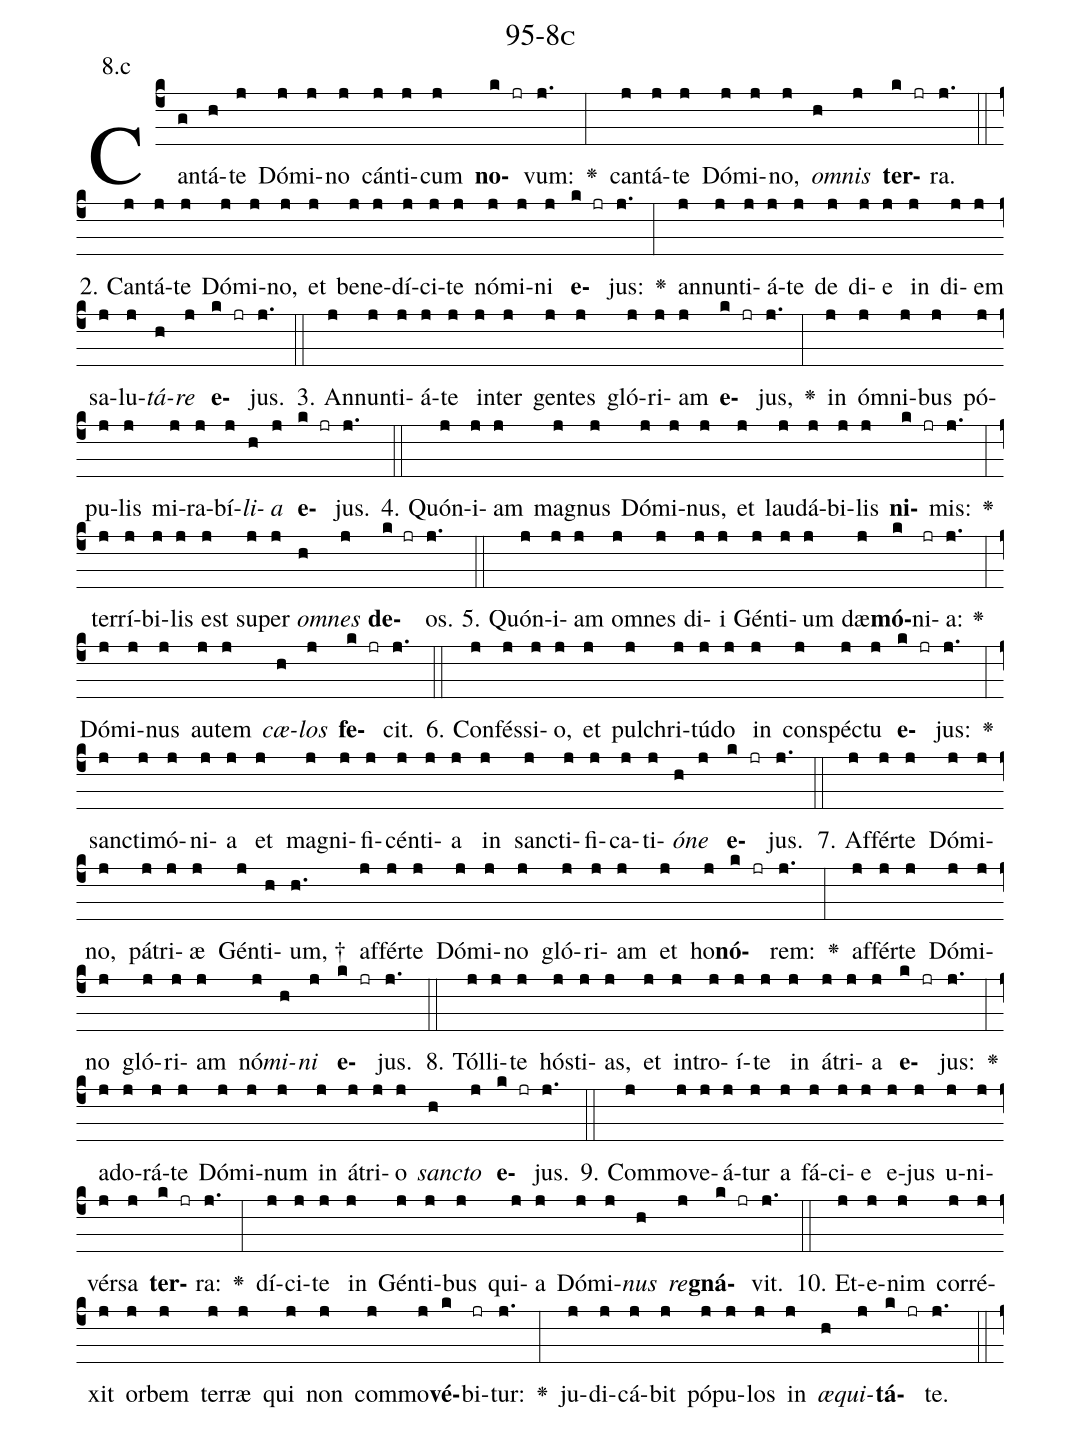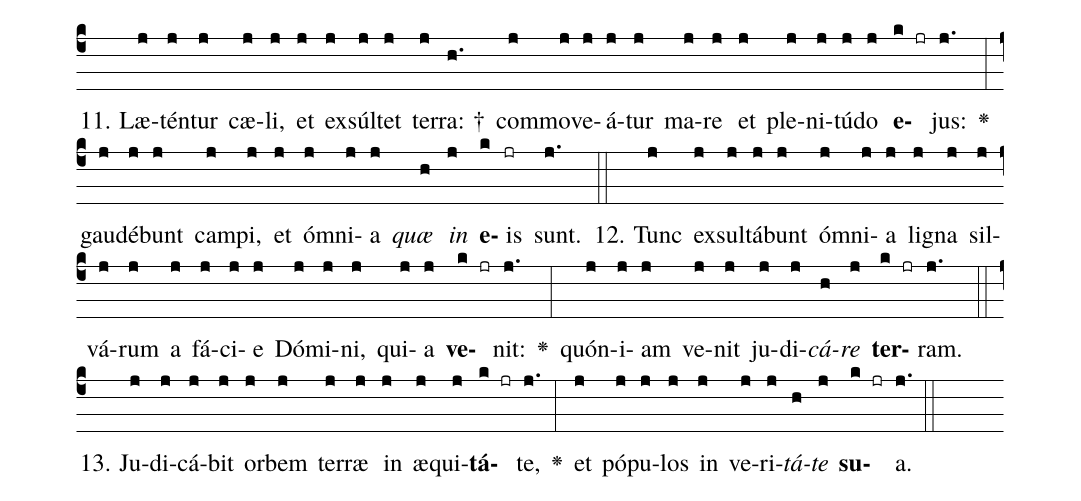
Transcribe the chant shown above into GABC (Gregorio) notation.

name: 95-8c;
annotation: 8.c;
%%
(c4)Can(g)tá(h)te(j) Dó(j)mi(j)no(j) cán(j)ti(j)cum(j) <b>no</b>(k jr)vum:(j.) <v>\greheightstar</v>(:) can(j)tá(j)te(j) Dó(j)mi(j)no,(j) <i>om</i>(h)<i>nis</i>(j) <b>ter</b>(k jr)ra.(j.) (::)
2. Can(j)tá(j)te(j) Dó(j)mi(j)no,(j) et(j) be(j)ne(j)dí(j)ci(j)te(j) nó(j)mi(j)ni(j) <b>e</b>(k jr)jus:(j.) <v>\greheightstar</v>(:) an(j)nun(j)ti(j)á(j)te(j) de(j) di(j)e(j) in(j) di(j)em(j) sa(j)lu(j)<i>tá</i>(h)<i>re</i>(j) <b>e</b>(k jr)jus.(j.) (::)
3. An(j)nun(j)ti(j)á(j)te(j) in(j)ter(j) gen(j)tes(j) gló(j)ri(j)am(j) <b>e</b>(k jr)jus,(j.) <v>\greheightstar</v>(:) in(j) óm(j)ni(j)bus(j) pó(j)pu(j)lis(j) mi(j)ra(j)bí(j)<i>li</i>(h)<i>a</i>(j) <b>e</b>(k jr)jus.(j.) (::)
4. Quón(j)i(j)am(j) ma(j)gnus(j) Dó(j)mi(j)nus,(j) et(j) lau(j)dá(j)bi(j)lis(j) <b>ni</b>(k jr)mis:(j.) <v>\greheightstar</v>(:) ter(j)rí(j)bi(j)lis(j) est(j) su(j)per(j) <i>om</i>(h)<i>nes</i>(j) <b>de</b>(k jr)os.(j.) (::)
5. Quón(j)i(j)am(j) om(j)nes(j) di(j)i(j) Gén(j)ti(j)um(j) dæ(j)<b>mó</b>(k)ni(jr)a:(j.) <v>\greheightstar</v>(:) Dó(j)mi(j)nus(j) au(j)tem(j) <i>cæ</i>(h)<i>los</i>(j) <b>fe</b>(k jr)cit.(j.) (::)
6. Con(j)fés(j)si(j)o,(j) et(j) pul(j)chri(j)tú(j)do(j) in(j) con(j)spéc(j)tu(j) <b>e</b>(k jr)jus:(j.) <v>\greheightstar</v>(:) sanc(j)ti(j)mó(j)ni(j)a(j) et(j) ma(j)gni(j)fi(j)cén(j)ti(j)a(j) in(j) sanc(j)ti(j)fi(j)ca(j)ti(j)<i>ó</i>(h)<i>ne</i>(j) <b>e</b>(k jr)jus.(j.) (::)
7. Af(j)fér(j)te(j) Dó(j)mi(j)no,(j) pá(j)tri(j)æ(j) Gén(j)ti(h)um, †(h.) af(j)fér(j)te(j) Dó(j)mi(j)no(j) gló(j)ri(j)am(j) et(j) ho(j)<b>nó</b>(k jr)rem:(j.) <v>\greheightstar</v>(:) af(j)fér(j)te(j) Dó(j)mi(j)no(j) gló(j)ri(j)am(j) nó(j)<i>mi</i>(h)<i>ni</i>(j) <b>e</b>(k jr)jus.(j.) (::)
8. Tól(j)li(j)te(j) hós(j)ti(j)as,(j) et(j) in(j)tro(j)í(j)te(j) in(j) á(j)tri(j)a(j) <b>e</b>(k jr)jus:(j.) <v>\greheightstar</v>(:) ad(j)o(j)rá(j)te(j) Dó(j)mi(j)num(j) in(j) á(j)tri(j)o(j) <i>sanc</i>(h)<i>to</i>(j) <b>e</b>(k jr)jus.(j.) (::)
9. Com(j)mo(j)ve(j)á(j)tur(j) a(j) fá(j)ci(j)e(j) e(j)jus(j) u(j)ni(j)vér(j)sa(j) <b>ter</b>(k jr)ra:(j.) <v>\greheightstar</v>(:) dí(j)ci(j)te(j) in(j) Gén(j)ti(j)bus(j) qui(j)a(j) Dó(j)mi(j)<i>nus</i>(h) <i>re</i>(j)<b>gná</b>(k jr)vit.(j.) (::)
10. Et(j)e(j)nim(j) cor(j)ré(j)xit(j) or(j)bem(j) ter(j)ræ(j) qui(j) non(j) com(j)mo(j)<b>vé</b>(k)bi(jr)tur:(j.) <v>\greheightstar</v>(:) ju(j)di(j)cá(j)bit(j) pó(j)pu(j)los(j) in(j) <i>æ</i>(h)<i>qui</i>(j)<b>tá</b>(k jr)te.(j.) (::)
11. Læ(j)tén(j)tur(j) cæ(j)li,(j) et(j) ex(j)súl(j)tet(j) ter(j)ra: †(h.) com(j)mo(j)ve(j)á(j)tur(j) ma(j)re(j) et(j) ple(j)ni(j)tú(j)do(j) <b>e</b>(k jr)jus:(j.) <v>\greheightstar</v>(:) gau(j)dé(j)bunt(j) cam(j)pi,(j) et(j) óm(j)ni(j)a(j) <i>quæ</i>(h) <i>in</i>(j) <b>e</b>(k)is(jr) sunt.(j.) (::)
12. Tunc(j) ex(j)sul(j)tá(j)bunt(j) óm(j)ni(j)a(j) li(j)gna(j) sil(j)vá(j)rum(j) a(j) fá(j)ci(j)e(j) Dó(j)mi(j)ni,(j) qui(j)a(j) <b>ve</b>(k jr)nit:(j.) <v>\greheightstar</v>(:) quón(j)i(j)am(j) ve(j)nit(j) ju(j)di(j)<i>cá</i>(h)<i>re</i>(j) <b>ter</b>(k jr)ram.(j.) (::)
13. Ju(j)di(j)cá(j)bit(j) or(j)bem(j) ter(j)ræ(j) in(j) æ(j)qui(j)<b>tá</b>(k jr)te,(j.) <v>\greheightstar</v>(:) et(j) pó(j)pu(j)los(j) in(j) ve(j)ri(j)<i>tá</i>(h)<i>te</i>(j) <b>su</b>(k jr)a.(j.) (::)
